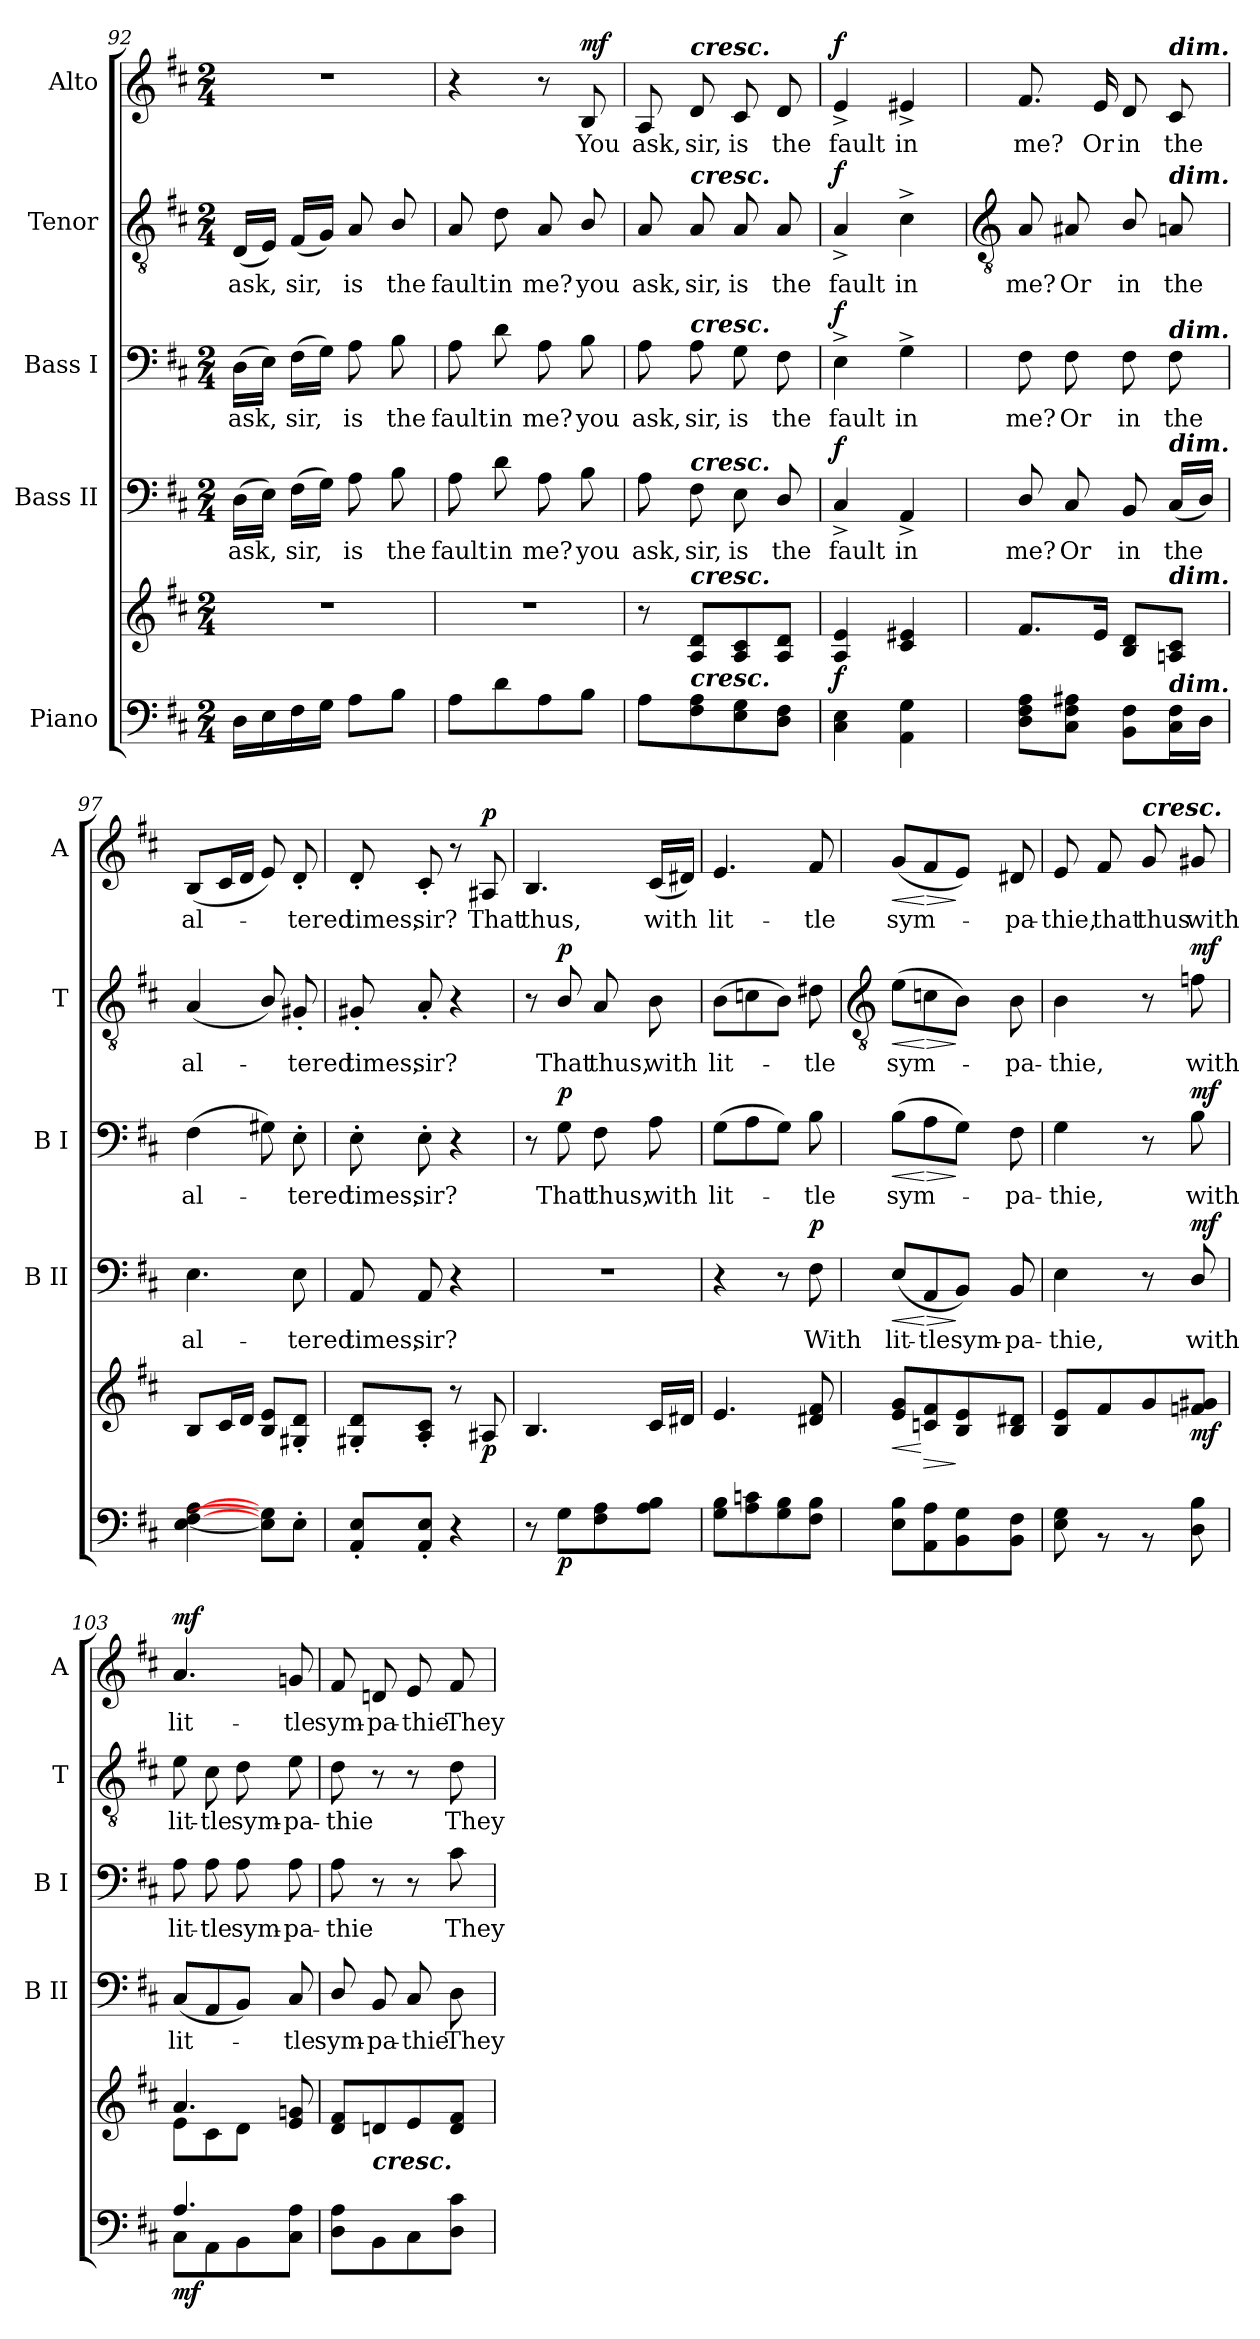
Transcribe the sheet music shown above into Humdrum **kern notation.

**kern	**kern	**dynam	**kern	**text	**dynam	**kern	**text	**dynam	**kern	**text	**dynam	**kern	**text	**dynam
*part5	*part5	*part5	*part4	*part4	*part4	*part3	*part3	*part3	*part2	*part2	*part2	*part1	*part1	*part1
*staff6	*staff5	*staff5/6	*staff4	*staff4	*staff4	*staff3	*staff3	*staff3	*staff2	*staff2	*staff2	*staff1	*staff1	*staff1
*I"Piano	*	*	*I"Bass II	*	*	*I"Bass I	*	*	*I"Tenor	*	*	*I"Alto	*	*
*	*	*	*I'B II	*	*	*I'B I	*	*	*I'T	*	*	*I'A	*	*
*clefF4	*clefG2	*	*clefF4	*	*	*clefF4	*	*	*clefGv2	*	*	*clefG2	*	*
*k[f#c#]	*k[f#c#]	*	*k[f#c#]	*	*	*k[f#c#]	*	*	*k[f#c#]	*	*	*k[f#c#]	*	*
*D:	*D:	*	*D:	*	*	*D:	*	*	*D:	*	*	*D:	*	*
*M2/4	*M2/4	*	*M2/4	*	*	*M2/4	*	*	*M2/4	*	*	*M2/4	*	*
=92	=92	=92	=92	=92	=92	=92	=92	=92	=92	=92	=92	=92	=92	=92
!	!LO:N:vis=1	!	!	!LO:LY:b	!	!	!LO:LY:b	!	!	!LO:LY:b	!	!LO:N:vis=1	!	!
16DLL	2r	.	(>16DLL	ask,	.	(>16DLL	ask,	.	(<16DLL	ask,	.	2r	.	.
16E	.	.	16EJJ)	.	.	16EJJ)	.	.	16EJJ)	.	.	.	.	.
!	!	!	!	!LO:LY:b	!	!	!LO:LY:b	!	!	!LO:LY:b	!	!	!	!
16F#	.	.	(>16F#LL	sir,	.	(>16F#LL	sir,	.	(<16F#LL	sir,	.	.	.	.
16GJJ	.	.	16GJJ)	.	.	16GJJ)	.	.	16GJJ)	.	.	.	.	.
!	!	!	!	!LO:LY:b	!	!	!LO:LY:b	!	!	!LO:LY:b	!	!	!	!
8AL	.	.	8A	is	.	8A	is	.	8A	is	.	.	.	.
!	!	!	!	!LO:LY:b	!	!	!LO:LY:b	!	!	!LO:LY:b	!	!	!	!
8B\J	.	.	8B\	the	.	8B\	the	.	8B/	the	.	.	.	.
=93	=93	=93	=93	=93	=93	=93	=93	=93	=93	=93	=93	=93	=93	=93
!	!LO:N:vis=1	!	!	!LO:LY:b	!	!	!LO:LY:b	!	!	!LO:LY:b	!	!	!	!
8AL	2r	.	8A	fault	.	8A	fault	.	8A	fault	.	4r	.	.
!	!	!	!	!LO:LY:b	!	!	!LO:LY:b	!	!	!LO:LY:b	!	!	!	!
8d	.	.	8d	in	.	8d	in	.	8d	in	.	.	.	.
!	!	!	!	!LO:LY:b	!	!	!LO:LY:b	!	!	!LO:LY:b	!	!	!	!
8A	.	.	8A	me?	.	8A	me?	.	8A	me?	.	8r	.	.
!	!	!	!	!LO:LY:b	!	!	!LO:LY:b	!	!	!LO:LY:b	!	!	!LO:LY:b	!LO:DY:b
8BJ	.	.	8B	you	.	8B	you	.	8B/	you	.	8B	You	mf
=94	=94	=94	=94	=94	=94	=94	=94	=94	=94	=94	=94	=94	=94	=94
!	!	!	!	!LO:LY:b	!	!	!LO:LY:b	!	!	!LO:LY:b	!	!	!LO:LY:b	!
8AL	8r	.	8A	ask,	.	8A	ask,	.	8A	ask,	.	8A	ask,	.
!	!	!	!	!	!	!	!	!	!	!	!	!LO:TX:a:Bi:t=cresc.	!	!
!	!	!	!	!	!	!	!	!	!LO:TX:a:Bi:t=cresc.	!	!	!	!	!
!	!	!	!	!	!	!LO:TX:a:Bi:t=cresc.	!	!	!	!	!	!	!	!
!	!	!	!LO:TX:a:Bi:t=cresc.	!	!	!	!	!	!	!	!	!	!	!
!	!LO:TX:a:Bi:t=cresc.	!	!	!	!	!	!	!	!	!	!	!	!	!
!LO:TX:a:Bi:t=cresc.	!	!	!	!	!	!	!	!	!	!	!	!	!	!
!	!	!	!	!LO:LY:b	!	!	!LO:LY:b	!	!	!LO:LY:b	!	!	!LO:LY:b	!
8F# 8A	8A 8dL	.	8F#	sir,	.	8A	sir,	.	8A	sir,	.	8d	sir,	.
!	!	!	!	!LO:LY:b	!	!	!LO:LY:b	!	!	!LO:LY:b	!	!	!LO:LY:b	!
8E 8G	8A 8c#	.	8E	is	.	8G	is	.	8A	is	.	8c#	is	.
!	!	!	!	!LO:LY:b	!	!	!LO:LY:b	!	!	!LO:LY:b	!	!	!LO:LY:b	!
8D 8F#J	8A 8dJ	.	8D/	the	.	8F#	the	.	8A	the	.	8d	the	.
=95	=95	=95	=95	=95	=95	=95	=95	=95	=95	=95	=95	=95	=95	=95
!	!	!LO:DY:b	!	!LO:LY:b	!LO:DY:b	!	!LO:LY:b	!LO:DY:b	!	!LO:LY:b	!LO:DY:b	!	!LO:LY:b	!LO:DY:b
4C#\ 4E\	4A 4e	f	4C#^	fault	f	4E^	fault	f	4A^	fault	f	4e^	fault	f
!	!	!	!	!LO:LY:b	!	!	!LO:LY:b	!	!	!LO:LY:b	!	!	!LO:LY:b	!
4AA 4G	4c# 4e#X	.	4AA^	in	.	4G^	in	.	4c#^	in	.	4e#X^	in	.
!!LO:LB:g=z
=96	=96	=96	=96	=96	=96	=96	=96	=96	=96	=96	=96	=96	=96	=96
*	*	*	*	*	*	*	*	*	*clefGv2	*	*	*	*	*
!	!	!	!	!LO:LY:b	!	!	!LO:LY:b	!	!	!LO:LY:b	!	!	!LO:LY:b	!
8D 8F# 8AL	8.f#L	.	8D/	me?	.	8F#	me?	.	8A	me?	.	8.f#	me?	.
!	!	!	!	!LO:LY:b	!	!	!LO:LY:b	!	!	!LO:LY:b	!	!	!	!
8C# 8F# 8A#XJ	.	.	8C#	Or	.	8F#	Or	.	8A#X	Or	.	.	.	.
!	!	!	!	!	!	!	!	!	!	!	!	!	!LO:LY:b	!
.	16eJ	.	.	.	.	.	.	.	.	.	.	16e	Or	.
!	!	!	!	!LO:LY:b	!	!	!LO:LY:b	!	!	!LO:LY:b	!	!	!LO:LY:b	!
8BB\ 8F#\L	8B 8dL	.	8BB	in	.	8F#\	in	.	8B/	in	.	8d	in	.
!	!	!	!	!	!	!	!	!	!	!	!	!LO:TX:a:Bi:t=dim.	!	!
!	!	!	!	!	!	!	!	!	!LO:TX:a:Bi:t=dim.	!	!	!	!	!
!	!	!	!	!	!	!LO:TX:a:Bi:t=dim.	!	!	!	!	!	!	!	!
!	!	!	!LO:TX:a:Bi:t=dim.	!	!	!	!	!	!	!	!	!	!	!
!	!LO:TX:a:Bi:t=dim.	!	!	!	!	!	!	!	!	!	!	!	!	!
!LO:TX:a:Bi:t=dim.	!	!	!	!	!	!	!	!	!	!	!	!	!	!
!	!	!	!	!LO:LY:b	!	!	!LO:LY:b	!	!	!LO:LY:b	!	!	!LO:LY:b	!
16C# 16F#L	8An 8c#J	.	(<16C#LL	the	.	8F#	the	.	8An	the	.	8c#	the	.
16DJJ	.	.	16DJJ)	.	.	.	.	.	.	.	.	.	.	.
=97	=97	=97	=97	=97	=97	=97	=97	=97	=97	=97	=97	=97	=97	=97
!	!	!	!	!LO:LY:b	!	!	!LO:LY:b	!	!	!LO:LY:b	!	!	!LO:LY:b	!
[4E [4F# [4A	8BL	.	4.E	al-	.	(>4F#	al-	.	(<4A	al-	.	(<8BL	al-	.
.	16c#L	.	.	.	.	.	.	.	.	.	.	16c#L	.	.
.	16dJJ	.	.	.	.	.	.	.	.	.	.	16dJJ	.	.
8E\] 8G#\]L	8B 8eL	.	.	.	.	8G#X\)	.	.	8B/)	.	.	8e)	.	.
!	!	!	!	!LO:LY:b	!	!	!LO:LY:b	!	!	!LO:LY:b	!	!	!LO:LY:b	!
8E'J	8G#X' 8d'J	.	8E	-tered	.	8E'	tered	.	8G#X'	tered	.	8d'	tered	.
=98	=98	=98	=98	=98	=98	=98	=98	=98	=98	=98	=98	=98	=98	=98
!	!	!	!	!LO:LY:b	!	!	!LO:LY:b	!	!	!LO:LY:b	!	!	!LO:LY:b	!
8AA' 8E'L	8G#X' 8d'L	.	8AA	times,	.	8E'	times,	.	8G#X'	times,	.	8d'	times,	.
!	!	!	!	!LO:LY:b	!	!	!LO:LY:b	!	!	!LO:LY:b	!	!	!LO:LY:b	!
8AA' 8E'J	8A' 8c#'J	.	8AA	sir?	.	8E'	sir?	.	8A'	sir?	.	8c#'	sir?	.
4r	8r	.	4r	.	.	4r	.	.	4r	.	.	8r	.	.
!	!	!LO:DY:b	!	!	!	!	!	!	!	!	!	!	!LO:LY:b	!LO:DY:b
.	8A#X	p	.	.	.	.	.	.	.	.	.	8A#X	That	p
=99	=99	=99	=99	=99	=99	=99	=99	=99	=99	=99	=99	=99	=99	=99
!	!	!	!LO:N:vis=1	!	!	!	!	!	!	!	!	!	!LO:LY:b	!
8r	4.B	.	2r	.	.	8r	.	.	8r	.	.	4.B	thus,	.
!	!	!LO:DY:b=2	!	!	!	!	!LO:LY:b	!LO:DY:b	!	!LO:LY:b	!LO:DY:b	!	!	!
8G\L	.	p	.	.	.	8G\	That	p	8B/	That	p	.	.	.
!	!	!	!	!	!	!	!LO:LY:b	!	!	!LO:LY:b	!	!	!	!
8F# 8A	.	.	.	.	.	8F#	thus,	.	8A	thus,	.	.	.	.
!	!	!	!	!	!	!	!LO:LY:b	!	!	!LO:LY:b	!	!	!LO:LY:b	!
8A\ 8B\J	16c#LL	.	.	.	.	8A\	with	.	8B	with	.	(<16c#LL	with	.
.	16d#XJJ	.	.	.	.	.	.	.	.	.	.	16d#XJJ)	.	.
=100	=100	=100	=100	=100	=100	=100	=100	=100	=100	=100	=100	=100	=100	=100
!	!	!	!	!	!	!	!LO:LY:b	!	!	!LO:LY:b	!	!	!LO:LY:b	!
8G 8BL	4.e	.	4r	.	.	(>8GL	lit-	.	(>8BL	lit-	.	4.e	lit-	.
8A 8cn	.	.	.	.	.	8A	.	.	8cn	.	.	.	.	.
8G 8B	.	.	8r	.	.	8GJ)	.	.	8BJ)	.	.	.	.	.
!	!	!	!	!LO:LY:b	!LO:DY:b	!	!LO:LY:b	!	!	!LO:LY:b	!	!	!LO:LY:b	!
8F# 8BJ	8d#X 8f#	.	8F#	With	p	8B	tle	.	8d#X	tle	.	8f#	-tle	.
!!LO:LB:g=z
=101	=101	=101	=101	=101	=101	=101	=101	=101	=101	=101	=101	=101	=101	=101
*	*	*	*	*	*	*	*	*	*clefGv2	*	*	*	*	*
*	*^	*	*	*	*	*	*	*	*	*	*	*	*	*
!LO:N:vis=1	!	!LO:N:vis=1	!LO:HP:b	!	!LO:LY:b	!LO:HP:b	!	!LO:LY:b	!LO:HP:b	!	!LO:LY:b	!LO:HP:b	!	!LO:LY:b	!LO:HP:b
*^	*	*	*	*	*	*	*	*	*	*	*	*	*	*	*
2ryy	8E\ 8B\L	8e 8gL	2ryy	<	(<8EL	lit-	<	(>8BL	sym-	<	(>8eL	sym-	<	(<8gL	sym-	<
!	!	!	!	!LO:HP:n=1:b	!	!LO:LY:b	!LO:HP:n=1:b	!	!	!LO:HP:n=1:b	!	!	!LO:HP:n=1:b	!	!	!LO:HP:n=1:b
.	8AA\ 8A\	8cn 8f#	.	[ >	8AA	-tle	[ >	8A	.	[ >	8cn	.	[ >	8f#	.	[ >
!	!	!	!	!	!	!LO:LY:b	!	!	!	!	!	!	!	!	!	!
.	8BB\ 8G\	8B 8e	.	]	8BBJ)	sym-	]	8GJ)	.	]	8BJ)	.	]	8eJ)	.	]
!	!	!	!	!	!	!LO:LY:b	!	!	!LO:LY:b	!	!	!LO:LY:b	!	!	!LO:LY:b	!
.	8BB\ 8F#\J	8B 8d#XJ	.	.	8BB	-pa-	.	8F#	pa-	.	8B	pa-	.	8d#X	pa-	.
=102	=102	=102	=102	=102	=102	=102	=102	=102	=102	=102	=102	=102	=102	=102	=102	=102
!LO:N:vis=1	!	!	!LO:N:vis=1	!	!	!LO:LY:b	!	!	!LO:LY:b	!	!	!LO:LY:b	!	!	!LO:LY:b	!
2ryy	8E\ 8G\	8B 8eL	2ryy	.	4E	-thie,	.	4G	-thie,	.	4B	-thie,	.	8e	-thie,	.
!	!	!	!	!	!	!	!	!	!	!	!	!	!	!	!LO:LY:b	!
.	8r	8f#	.	.	.	.	.	.	.	.	.	.	.	8f#	that	.
!	!	!	!	!	!	!	!	!	!	!	!	!	!	!LO:TX:a:Bi:t=cresc.	!	!
!	!	!	!	!	!	!	!	!	!	!	!	!	!	!	!LO:LY:b	!
.	8r	8g	.	.	8r	.	.	8r	.	.	8r	.	.	8g	thus	.
!	!	!	!	!LO:DY:b	!	!LO:LY:b	!LO:DY:b	!	!LO:LY:b	!LO:DY:b	!	!LO:LY:b	!LO:DY:b	!	!LO:LY:b	!
.	8D\ 8B\	8fn 8g#XJ	.	mf	8D/	with	mf	8B	with	mf	8fn	with	mf	8g#X	with	.
=103	=103	=103	=103	=103	=103	=103	=103	=103	=103	=103	=103	=103	=103	=103	=103	=103
!	!	!	!	!LO:DY:b=2	!	!LO:LY:b	!	!	!LO:LY:b	!	!	!LO:LY:b	!	!	!LO:LY:b	!LO:DY:b
4.A/	8C#\L	4.a	8e\L	mf	(<8C#L	lit-	.	8A	lit-	.	8e	lit-	.	4.a	lit-	mf
!	!	!	!	!	!	!	!	!	!LO:LY:b	!	!	!LO:LY:b	!	!	!	!
.	8AA\	.	8c#\	.	8AA	.	.	8A	-tle	.	8c#	-tle	.	.	.	.
!	!	!	!	!	!	!	!	!	!LO:LY:b	!	!	!LO:LY:b	!	!	!	!
.	8BB\	.	8d\J	.	8BBJ)	.	.	8A	sym-	.	8d	sym-	.	.	.	.
!	!	!	!	!	!	!LO:LY:b	!	!	!LO:LY:b	!	!	!LO:LY:b	!	!	!LO:LY:b	!
8ryy	8C#\ 8A\J	8e 8gn	8ryy	.	8C#	tle	.	8A	-pa-	.	8e	-pa-	.	8gn	-tle	.
=104	=104	=104	=104	=104	=104	=104	=104	=104	=104	=104	=104	=104	=104	=104	=104	=104
!	!	!	!	!	!	!LO:LY:b	!	!	!LO:LY:b	!	!	!LO:LY:b	!	!	!LO:LY:b	!
2ryy	8D\ 8A\L	8d 8f#L	2ryy	.	8D/	sym-	.	8A	-thie	.	8d	-thie	.	8f#	sym-	.
!	!	!LO:TX:b:Bi:t=cresc.	!	!	!	!	!	!	!	!	!	!	!	!	!	!
!	!	!	!	!	!	!LO:LY:b	!	!	!	!	!	!	!	!	!LO:LY:b	!
.	8BB\	8dn	.	.	8BB	-pa-	.	8r	.	.	8r	.	.	8dn	-pa-	.
!	!	!	!	!	!	!LO:LY:b	!	!	!	!	!	!	!	!	!LO:LY:b	!
.	8C#\	8e	.	.	8C#	-thie	.	8r	.	.	8r	.	.	8e	-thie	.
!	!	!	!	!	!	!LO:LY:b	!	!	!LO:LY:b	!	!	!LO:LY:b	!	!	!LO:LY:b	!
.	8D\ 8c#\J	8d 8f#J	.	.	8D	They	.	8c#	They	.	8d	They	.	8f#	They	.
*v	*v	*	*	*	*	*	*	*	*	*	*	*	*	*	*	*
*	*v	*v	*	*	*	*	*	*	*	*	*	*	*	*	*
=	=	=	=	=	=	=	=	=	=	=	=	=	=	=
*-	*-	*-	*-	*-	*-	*-	*-	*-	*-	*-	*-	*-	*-	*-
